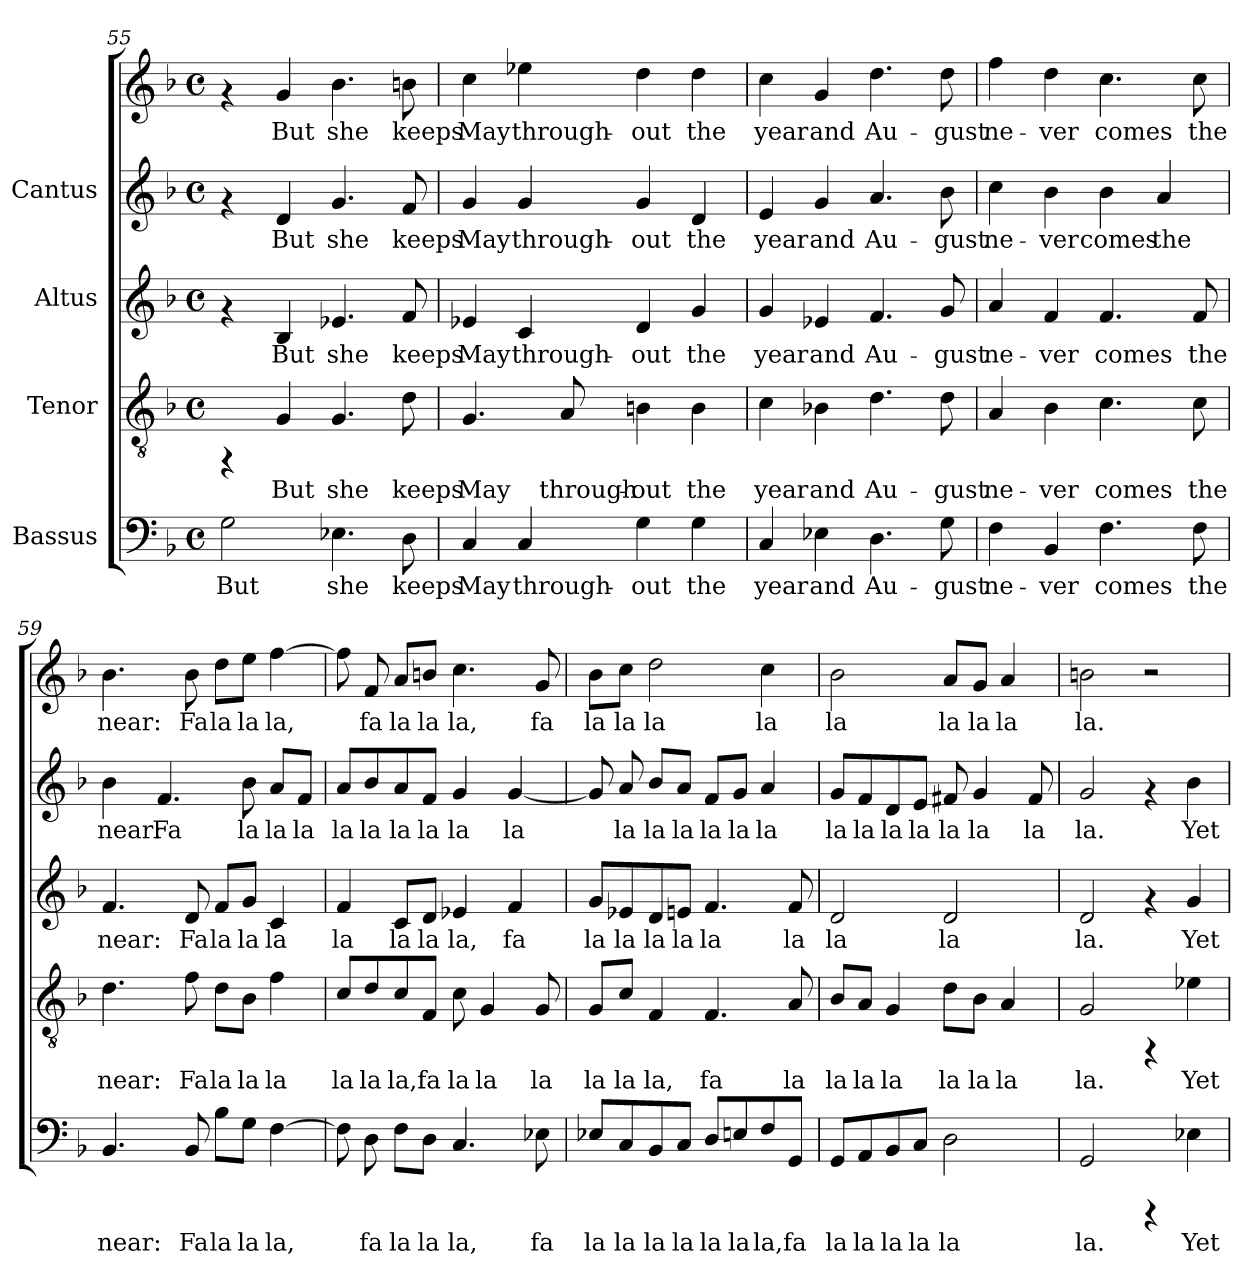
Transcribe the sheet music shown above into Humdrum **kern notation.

**kern	**text	**kern	**text	**kern	**text	**kern	**text	**kern	**text
*part4	*part4	*part3	*part3	*part2	*part2	*part1	*part1	*part1	*part1
*staff5	*staff5	*staff4	*staff4	*staff3	*staff3	*staff2	*staff2	*staff1	*staff1
*I"Bassus	*	*I"Tenor	*	*I"Altus	*	*I"Cantus	*	*	*
!!LO:LB:g=z
*clefF4	*	*clefGv2	*	*clefG2	*	*clefG2	*	*clefG2	*
*k[b-]	*	*k[b-]	*	*k[b-]	*	*k[b-]	*	*k[b-]	*
*F:	*	*F:	*	*F:	*	*F:	*	*F:	*
*M4/4	*	*M4/4	*	*M4/4	*	*M4/4	*	*M4/4	*
*met(c)	*	*met(c)	*	*met(c)	*	*met(c)	*	*met(c)	*
=55	=55	=55	=55	=55	=55	=55	=55	=55	=55
!	!LO:LY:b:cj	!	!	!	!	!	!	!	!
2G\	But	4rFF	.	4rf	.	4rf	.	4rf	.
!	!	!	!LO:LY:b:cj	!	!LO:LY:b:cj	!	!LO:LY:b:cj	!	!LO:LY:b:cj
.	.	4G/	But	4B-/	But	4d/	But	4g/	But
!	!LO:LY:b:cj	!	!LO:LY:b:cj	!	!LO:LY:b:cj	!	!LO:LY:b:cj	!	!LO:LY:b:cj
4.E-X\	she	4.G/	she	4.e-X/	she	4.g/	she	4.b-\	she
!	!LO:LY:b:cj	!	!LO:LY:b:cj	!	!LO:LY:b:cj	!	!LO:LY:b:cj	!	!LO:LY:b:cj
8D\	keeps	8d\	keeps	8f/	keeps	8f/	keeps	8bn\	keeps
=56	=56	=56	=56	=56	=56	=56	=56	=56	=56
!	!LO:LY:b:cj	!	!LO:LY:b:cj	!	!LO:LY:b:cj	!	!LO:LY:b:cj	!	!LO:LY:b:cj
4C/	May	4.G/	May	4e-X/	May	4g/	May	4cc\	May
!	!LO:LY:b:cj	!	!	!	!LO:LY:b:cj	!	!LO:LY:b:cj	!	!LO:LY:b:cj
4C/	through-	.	.	4c/	through-	4g/	through-	4ee-X\	through-
!	!	!	!LO:LY:b:cj	!	!	!	!	!	!
.	.	8A/	through-	.	.	.	.	.	.
!	!LO:LY:b:cj	!	!LO:LY:b:cj	!	!LO:LY:b:cj	!	!LO:LY:b:cj	!	!LO:LY:b:cj
4G\	-out	4Bn\	-out	4d/	-out	4g/	-out	4dd\	-out
!	!LO:LY:b:cj	!	!LO:LY:b:cj	!	!LO:LY:b:cj	!	!LO:LY:b:cj	!	!LO:LY:b:cj
4G\	the	4B\	the	4g/	the	4d/	the	4dd\	the
=57	=57	=57	=57	=57	=57	=57	=57	=57	=57
!	!LO:LY:b:cj	!	!LO:LY:b:cj	!	!LO:LY:b:cj	!	!LO:LY:b:cj	!	!LO:LY:b:cj
4C/	year	4c\	year	4g/	year	4e/	year	4cc\	year
!	!LO:LY:b:cj	!	!LO:LY:b:cj	!	!LO:LY:b:cj	!	!LO:LY:b:cj	!	!LO:LY:b:cj
4E-X\	and	4B-X\	and	4e-X/	and	4g/	and	4g/	and
!	!LO:LY:b:cj	!	!LO:LY:b:cj	!	!LO:LY:b:cj	!	!LO:LY:b:cj	!	!LO:LY:b:cj
4.D\	Au-	4.d\	Au-	4.f/	Au-	4.a/	Au-	4.dd\	Au-
!	!LO:LY:b:cj	!	!LO:LY:b:cj	!	!LO:LY:b:cj	!	!LO:LY:b:cj	!	!LO:LY:b:cj
8G\	-gust	8d\	-gust	8g/	-gust	8b-\	-gust	8dd\	-gust
=58	=58	=58	=58	=58	=58	=58	=58	=58	=58
!	!LO:LY:b:cj	!	!LO:LY:b:cj	!	!LO:LY:b:cj	!	!LO:LY:b:cj	!	!LO:LY:b:cj
4F\	ne-	4A/	ne-	4a/	ne-	4cc\	ne-	4ff\	ne-
!	!LO:LY:b:cj	!	!LO:LY:b:cj	!	!LO:LY:b:cj	!	!LO:LY:b:cj	!	!LO:LY:b:cj
4BB-/	-ver	4B-\	-ver	4f/	-ver	4b-\	-ver	4dd\	-ver
!	!LO:LY:b:cj	!	!LO:LY:b:cj	!	!LO:LY:b:cj	!	!LO:LY:b:cj	!	!LO:LY:b:cj
4.F\	comes	4.c\	comes	4.f/	comes	4b-\	comes	4.cc\	comes
!	!	!	!	!	!	!	!LO:LY:b:cj	!	!
.	.	.	.	.	.	4a/	the	.	.
!	!LO:LY:b:cj	!	!LO:LY:b:cj	!	!LO:LY:b:cj	!	!	!	!LO:LY:b:cj
8F\	the	8c\	the	8f/	the	.	.	8cc\	the
!!LO:PB:g=z
=59	=59	=59	=59	=59	=59	=59	=59	=59	=59
!	!LO:LY:b:cj	!	!LO:LY:b:cj	!	!LO:LY:b:cj	!	!LO:LY:b:cj	!	!LO:LY:b:cj
4.BB-/	near:	4.d\	near:	4.f/	near:	4b-\	near:	4.b-\	near:
!	!	!	!	!	!	!	!LO:LY:b:cj	!	!
.	.	.	.	.	.	4.f/	Fa	.	.
!	!LO:LY:b:cj	!	!LO:LY:b:cj	!	!LO:LY:b:cj	!	!	!	!LO:LY:b:cj
8BB-/	Fa	8f\	Fa	8d/	Fa	.	.	8b-\	Fa
!	!LO:LY:b:cj	!	!LO:LY:b:cj	!	!LO:LY:b:cj	!	!	!	!LO:LY:b:cj
8B-\L	la	8d\L	la	8f/L	la	.	.	8dd\L	la
!	!LO:LY:b:cj	!	!LO:LY:b:cj	!	!LO:LY:b:cj	!	!LO:LY:b:cj	!	!LO:LY:b:cj
8G\J	la	8B-\J	la	8g/J	la	8b-\	la	8ee\J	la
!	!LO:LY:b:cj	!	!LO:LY:b:cj	!	!LO:LY:b:cj	!	!LO:LY:b:cj	!	!LO:LY:b:cj
[>4F\	la,	4f\	la	4c/	la	8a/L	la	[>4ff\	la,
!	!	!	!	!	!	!	!LO:LY:b:cj	!	!
.	.	.	.	.	.	8f/J	la	.	.
=60	=60	=60	=60	=60	=60	=60	=60	=60	=60
!	!LO:LY:b:cj	!	!LO:LY:b:cj	!	!LO:LY:b:cj	!	!LO:LY:b:cj	!	!LO:LY:b:cj
8F\]	.	8c/L	la	4f/	la	8a/L	la	8ff\]	.
!	!LO:LY:b:cj	!	!LO:LY:b:cj	!	!	!	!LO:LY:b:cj	!	!LO:LY:b:cj
8D\	fa	8d/	la	.	.	8b-/	la	8f/	fa
!	!LO:LY:b:cj	!	!LO:LY:b:cj	!	!LO:LY:b:cj	!	!LO:LY:b:cj	!	!LO:LY:b:cj
8F\L	la	8c/	la,	8c/L	la	8a/	la	8a/L	la
!	!LO:LY:b:cj	!	!LO:LY:b:cj	!	!LO:LY:b:cj	!	!LO:LY:b:cj	!	!LO:LY:b:cj
8D\J	la	8F/J	fa	8d/J	la	8f/J	la	8bn/J	la
!	!LO:LY:b:cj	!	!LO:LY:b:cj	!	!LO:LY:b:cj	!	!LO:LY:b:cj	!	!LO:LY:b:cj
4.C/	la,	8c\	la	4e-X/	la,	4g/	la	4.cc\	la,
!	!	!	!LO:LY:b:cj	!	!	!	!	!	!
.	.	4G/	la	.	.	.	.	.	.
!	!	!	!	!	!LO:LY:b:cj	!	!LO:LY:b:cj	!	!
.	.	.	.	4f/	fa	[<4g/	la	.	.
!	!LO:LY:b:cj	!	!LO:LY:b:cj	!	!	!	!	!	!LO:LY:b:cj
8E-X\	fa	8G/	la	.	.	.	.	8g/	fa
=61	=61	=61	=61	=61	=61	=61	=61	=61	=61
!	!LO:LY:b:cj	!	!LO:LY:b:cj	!	!LO:LY:b:cj	!	!LO:LY:b:cj	!	!LO:LY:b:cj
8E-X/L	la	8G/L	la	8g/L	la	8g/]	.	8b-\L	la
!	!LO:LY:b:cj	!	!LO:LY:b:cj	!	!LO:LY:b:cj	!	!LO:LY:b:cj	!	!LO:LY:b:cj
8C/	la	8c/J	la	8e-X/	la	8a/	la	8cc\J	la
!	!LO:LY:b:cj	!	!LO:LY:b:cj	!	!LO:LY:b:cj	!	!LO:LY:b:cj	!	!LO:LY:b:cj
8BB-/	la	4F/	la,	8d/	la	8b-/L	la	2dd\	la
!	!LO:LY:b:cj	!	!	!	!LO:LY:b:cj	!	!LO:LY:b:cj	!	!
8C/J	la	.	.	8en/J	la	8a/J	la	.	.
!	!LO:LY:b:cj	!	!LO:LY:b:cj	!	!LO:LY:b:cj	!	!LO:LY:b:cj	!	!
8D/L	la	4.F/	fa	4.f/	la	8f/L	la	.	.
!	!LO:LY:b:cj	!	!	!	!	!	!LO:LY:b:cj	!	!
8En/	la	.	.	.	.	8g/J	la	.	.
!	!LO:LY:b:cj	!	!	!	!	!	!LO:LY:b:cj	!	!LO:LY:b:cj
8F/	la,	.	.	.	.	4a/	la	4cc\	la
!	!LO:LY:b:cj	!	!LO:LY:b:cj	!	!LO:LY:b:cj	!	!	!	!
8GG/J	fa	8A/	la	8f/	la	.	.	.	.
!!LO:LB:g=z
=62	=62	=62	=62	=62	=62	=62	=62	=62	=62
!	!LO:LY:b:cj	!	!LO:LY:b:cj	!	!LO:LY:b:cj	!	!LO:LY:b:cj	!	!LO:LY:b:cj
8GG/L	la	8B-/L	la	2d/	la	8g/L	la	2b-\	la
!	!LO:LY:b:cj	!	!LO:LY:b:cj	!	!	!	!LO:LY:b:cj	!	!
8AA/	la	8A/J	la	.	.	8f/	la	.	.
!	!LO:LY:b:cj	!	!LO:LY:b:cj	!	!	!	!LO:LY:b:cj	!	!
8BB-/	la	4G/	la	.	.	8d/	la	.	.
!	!LO:LY:b:cj	!	!	!	!	!	!LO:LY:b:cj	!	!
8C/J	la	.	.	.	.	8e/J	la	.	.
!	!LO:LY:b:cj	!	!LO:LY:b:cj	!	!LO:LY:b:cj	!	!LO:LY:b:cj	!	!LO:LY:b:cj
2D\	la	8d\L	la	2d/	la	8f#X/	la	8a/L	la
!	!	!	!LO:LY:b:cj	!	!	!	!LO:LY:b:cj	!	!LO:LY:b:cj
.	.	8B-\J	la	.	.	4g/	la	8g/J	la
!	!	!	!LO:LY:b:cj	!	!	!	!	!	!LO:LY:b:cj
.	.	4A/	la	.	.	.	.	4a/	la
!	!	!	!	!	!	!	!LO:LY:b:cj	!	!
.	.	.	.	.	.	8f#/	la	.	.
=63	=63	=63	=63	=63	=63	=63	=63	=63	=63
!	!LO:LY:b:cj	!	!LO:LY:b:cj	!	!LO:LY:b:cj	!	!LO:LY:b:cj	!	!LO:LY:b:cj
2GG/	la.	2G/	la.	2d/	la.	2g/	la.	2bn\	la.
4rCCC	.	4rFF	.	4rf	.	4rf	.	2r	.
!	!LO:LY:b:cj	!	!LO:LY:b:cj	!	!LO:LY:b:cj	!	!LO:LY:b:cj	!	!
4E-X\	Yet	4e-X\	Yet	4g/	Yet	4b-\	Yet	.	.
=	=	=	=	=	=	=	=	=	=
*-	*-	*-	*-	*-	*-	*-	*-	*-	*-
